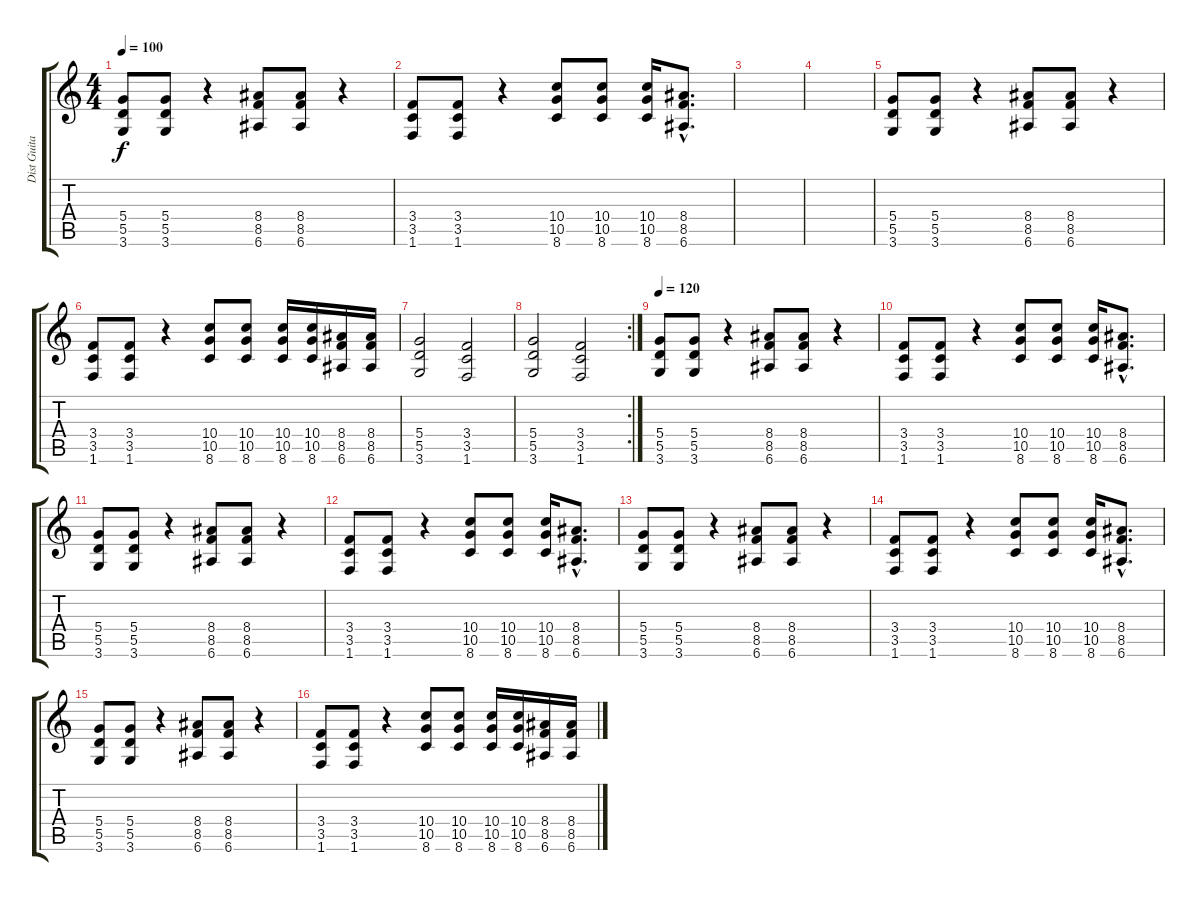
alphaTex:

\track ("Dist Guitar1" "Dist Guita") {instrument overdrivenguitar}
\staff {score tabs}
\tuning (E4 B3 G3 D3 A2 E2) {hide}
\ts (4 4)
\tempo 100
\clef g2
\ks c
(5.4 5.5 3.6).8{dy f} (5.4 5.5 3.6).8 r.4 (8.4 8.5 6.6).8 (8.4 8.5 6.6).8 r.4 |
(3.4 3.5 1.6).8 (3.4 3.5 1.6).8 r.4 (10.4 10.5 8.6).8 (10.4 10.5 8.6).8 (10.4 10.5 8.6).16 (8.4{hac} 8.5{hac} 6.6{hac}).8{d} |
|
|
(5.4 5.5 3.6).8 (5.4 5.5 3.6).8 r.4 (8.4 8.5 6.6).8 (8.4 8.5 6.6).8 r.4 |
(3.4 3.5 1.6).8 (3.4 3.5 1.6).8 r.4 (10.4 10.5 8.6).8 (10.4 10.5 8.6).8 (10.4 10.5 8.6).16 (10.4 10.5 8.6).16 (8.4 8.5 6.6).16 (8.4 8.5 6.6).16 |
(5.4 5.5 3.6).2 (3.4 3.5 1.6).2 |
\rc 2
(5.4 5.5 3.6).2 (3.4 3.5 1.6).2 |
\tempo 120
(5.4 5.5 3.6).8 (5.4 5.5 3.6).8 r.4 (8.4 8.5 6.6).8 (8.4 8.5 6.6).8 r.4 |
(3.4 3.5 1.6).8 (3.4 3.5 1.6).8 r.4 (10.4 10.5 8.6).8 (10.4 10.5 8.6).8 (10.4 10.5 8.6).16 (8.4{hac} 8.5{hac} 6.6{hac}).8{d} |
(5.4 5.5 3.6).8 (5.4 5.5 3.6).8 r.4 (8.4 8.5 6.6).8 (8.4 8.5 6.6).8 r.4 |
(3.4 3.5 1.6).8 (3.4 3.5 1.6).8 r.4 (10.4 10.5 8.6).8 (10.4 10.5 8.6).8 (10.4 10.5 8.6).16 (8.4{hac} 8.5{hac} 6.6{hac}).8{d} |
(5.4 5.5 3.6).8 (5.4 5.5 3.6).8 r.4 (8.4 8.5 6.6).8 (8.4 8.5 6.6).8 r.4 |
(3.4 3.5 1.6).8 (3.4 3.5 1.6).8 r.4 (10.4 10.5 8.6).8 (10.4 10.5 8.6).8 (10.4 10.5 8.6).16 (8.4{hac} 8.5{hac} 6.6{hac}).8{d} |
(5.4 5.5 3.6).8 (5.4 5.5 3.6).8 r.4 (8.4 8.5 6.6).8 (8.4 8.5 6.6).8 r.4 |
(3.4 3.5 1.6).8 (3.4 3.5 1.6).8 r.4 (10.4 10.5 8.6).8 (10.4 10.5 8.6).8 (10.4 10.5 8.6).16 (10.4 10.5 8.6).16 (8.4 8.5 6.6).16 (8.4 8.5 6.6).16
